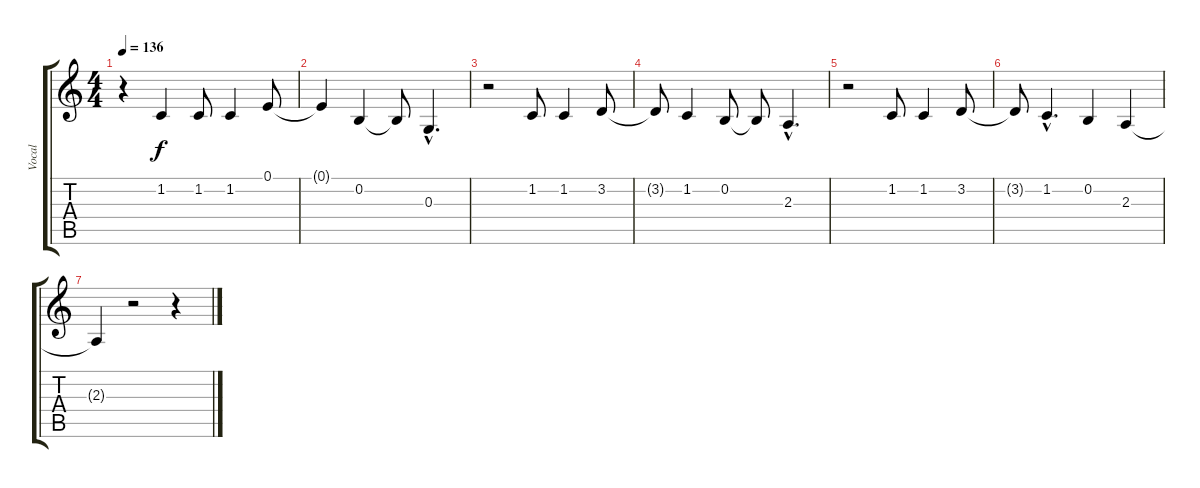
\track ("Vocal" "Vocal") {instrument flute}
\staff {score tabs}
\tuning (E4 B3 G3 D3 A2 E2) {hide}
\ts (4 4)
\tempo 136
\clef g2
\ks c
r.4{dy f} 1.2.4 1.2.8 1.2.4 0.1.8 |
0.1{t}.4 0.2.4 0.2{t}.8 0.3{hac}.4{d} |
r.2 1.2.8 1.2.4 3.2.8 |
3.2{t}.8 1.2.4 0.2.8 0.2{t}.8 2.3{hac}.4{d} |
r.2 1.2.8 1.2.4 3.2.8 |
3.2{t}.8 1.2{hac}.4{d} 0.2.4 2.3.4 |
2.3{t}.4 r.2 r.4
